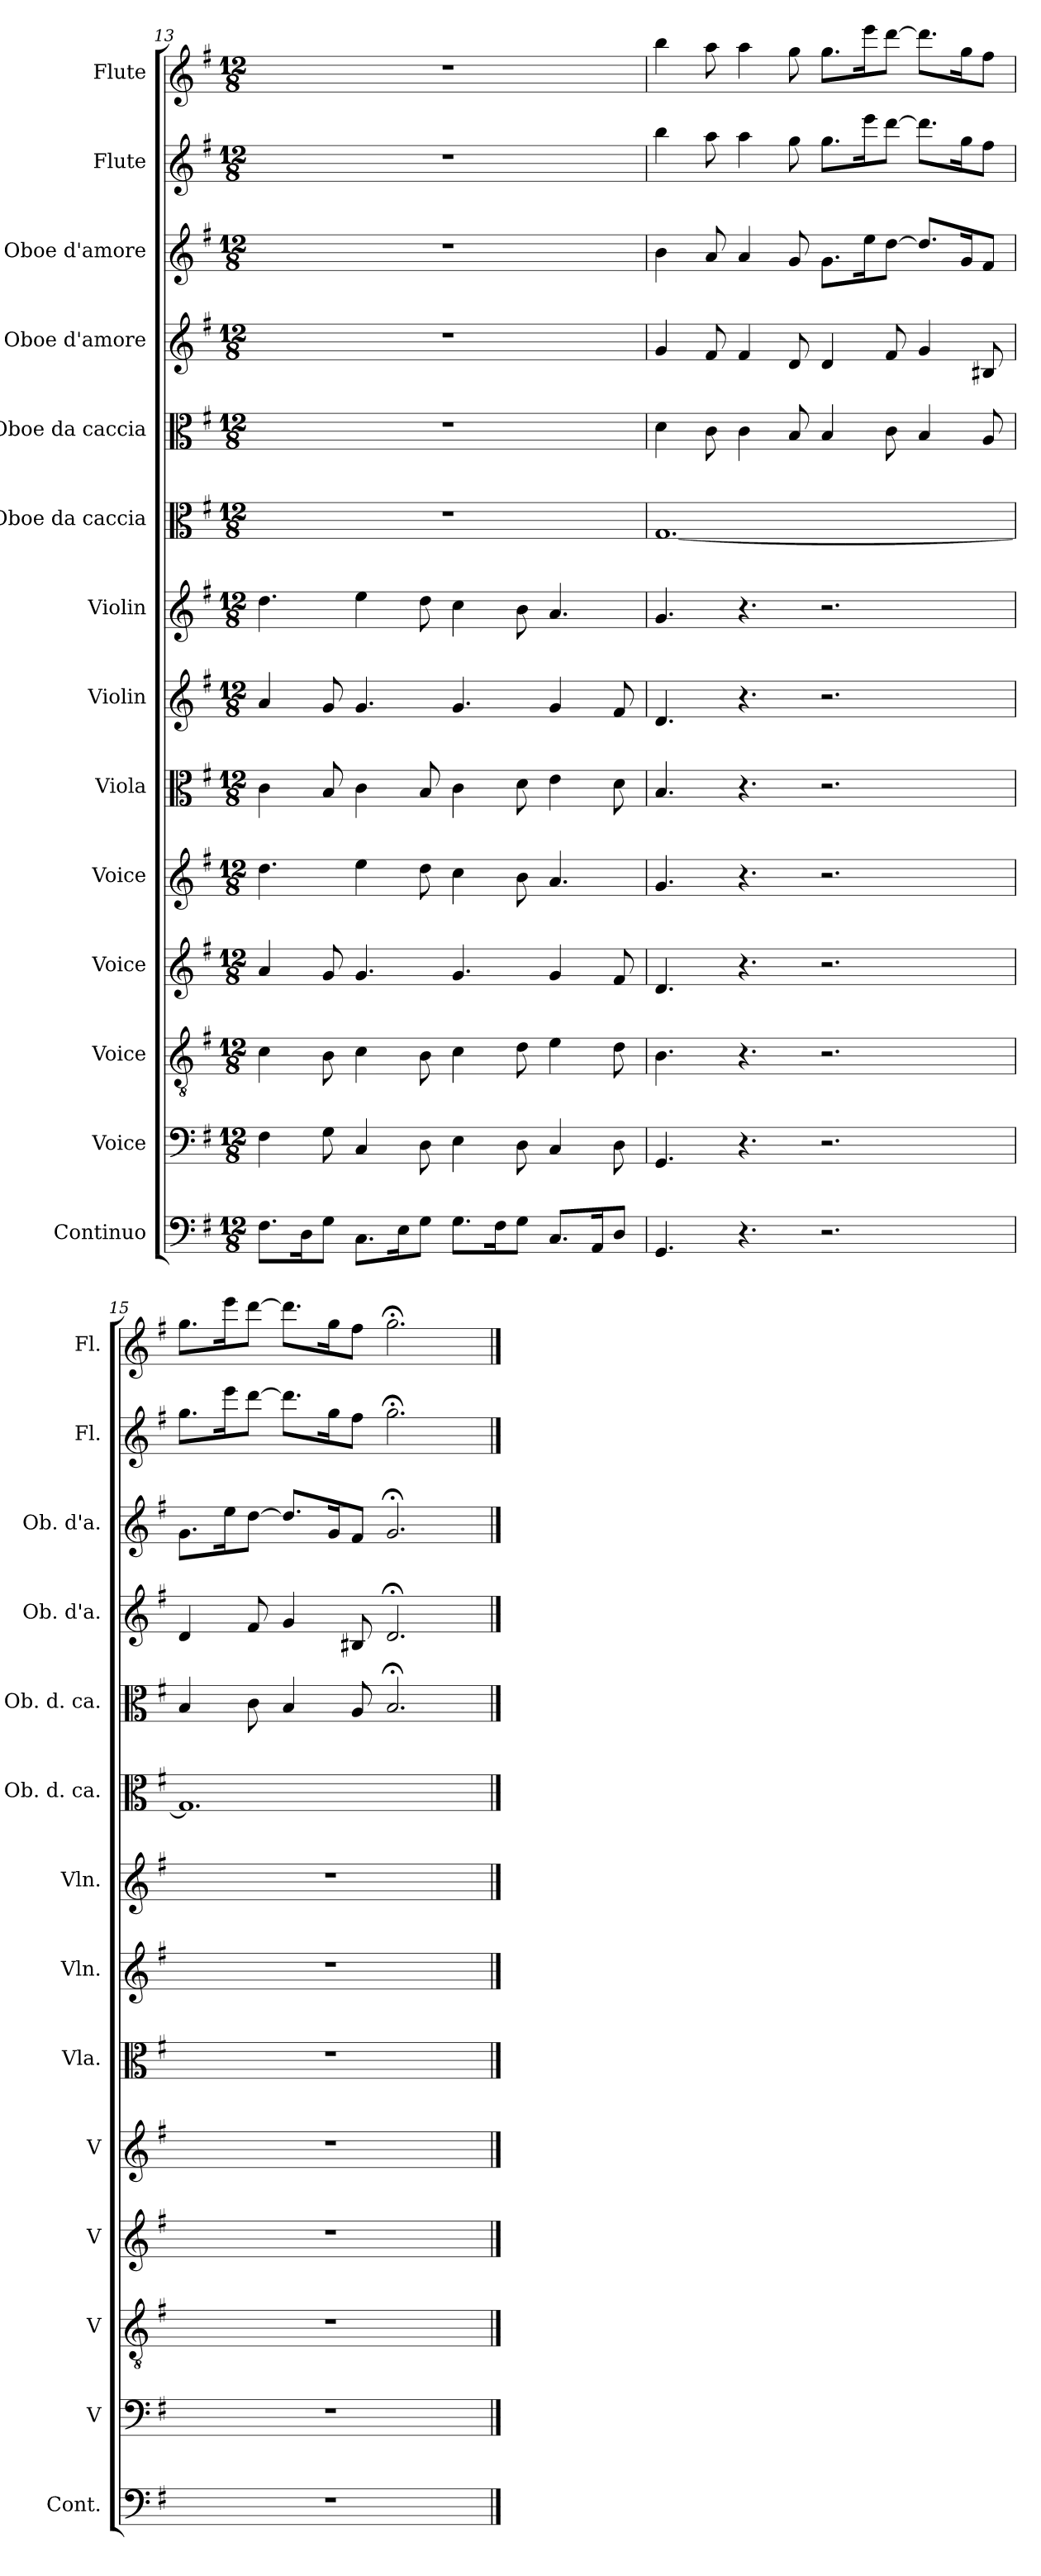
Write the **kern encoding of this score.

**kern	**kern	**kern	**kern	**kern	**kern	**kern	**kern	**kern	**kern	**kern	**kern	**kern	**kern
*part14	*part13	*part12	*part11	*part10	*part9	*part8	*part7	*part6	*part5	*part4	*part3	*part2	*part1
*staff14	*staff13	*staff12	*staff11	*staff10	*staff9	*staff8	*staff7	*staff6	*staff5	*staff4	*staff3	*staff2	*staff1
*I"Continuo	*I"Voice	*I"Voice	*I"Voice	*I"Voice	*I"Viola	*I"Violin	*I"Violin	*I"Oboe da caccia	*I"Oboe da caccia	*I"Oboe d'amore	*I"Oboe d'amore	*I"Flute	*I"Flute
*I'Cont.	*I'V	*I'V	*I'V	*I'V	*I'Vla.	*I'Vln.	*I'Vln.	*I'Ob. d. ca.	*I'Ob. d. ca.	*I'Ob. d'a.	*I'Ob. d'a.	*I'Fl.	*I'Fl.
*clefF4	*clefF4	*clefGv2	*clefG2	*clefG2	*clefC3	*clefG2	*clefG2	*clefC3	*clefC3	*clefG2	*clefG2	*clefG2	*clefG2
*k[f#]	*k[f#]	*k[f#]	*k[f#]	*k[f#]	*k[f#]	*k[f#]	*k[f#]	*k[f#]	*k[f#]	*k[f#]	*k[f#]	*k[f#]	*k[f#]
*M12/8	*M12/8	*M12/8	*M12/8	*M12/8	*M12/8	*M12/8	*M12/8	*M12/8	*M12/8	*M12/8	*M12/8	*M12/8	*M12/8
=13	=13	=13	=13	=13	=13	=13	=13	=13	=13	=13	=13	=13	=13
8.F#L	4F#	4c	4a	4.dd	4c	4a	4.dd	1.r	1.r	1.r	1.r	1.r	1.r
16DK	.	.	.	.	.	.	.	.	.	.	.	.	.
8GJ	8G	8B	8g	.	8B	8g	.	.	.	.	.	.	.
8.CL	4C	4c	4.g	4ee	4c	4.g	4ee	.	.	.	.	.	.
16EK	.	.	.	.	.	.	.	.	.	.	.	.	.
8GJ	8D	8B	.	8dd	8B	.	8dd	.	.	.	.	.	.
8.GL	4E	4c	4.g	4cc	4c	4.g	4cc	.	.	.	.	.	.
16F#K	.	.	.	.	.	.	.	.	.	.	.	.	.
8GJ	8D	8d	.	8b	8d	.	8b	.	.	.	.	.	.
8.CL	4C	4e	4g	4.a	4e	4g	4.a	.	.	.	.	.	.
16AAK	.	.	.	.	.	.	.	.	.	.	.	.	.
8DJ	8D	8d	8f#	.	8d	8f#	.	.	.	.	.	.	.
=14	=14	=14	=14	=14	=14	=14	=14	=14	=14	=14	=14	=14	=14
4.GG	4.GG	4.B	4.d	4.g	4.B	4.d	4.g	[1.G	4d	4g	4b	4bb	4bb
.	.	.	.	.	.	.	.	.	8c	8f#	8a	8aa	8aa
4.r	4.r	4.r	4.r	4.r	4.r	4.r	4.r	.	4c	4f#	4a	4aa	4aa
.	.	.	.	.	.	.	.	.	8B	8d	8g	8gg	8gg
2.r	2.r	2.r	2.r	2.r	2.r	2.r	2.r	.	4B	4d	8.gL	8.ggL	8.ggL
.	.	.	.	.	.	.	.	.	.	.	16eeK	16eeeK	16eeeK
.	.	.	.	.	.	.	.	.	8c	8f#	[8ddJ	[8dddJ	[8dddJ
.	.	.	.	.	.	.	.	.	4B	4g	8.ddL]	8.dddL]	8.dddL]
.	.	.	.	.	.	.	.	.	.	.	16gK	16ggK	16ggK
.	.	.	.	.	.	.	.	.	8A	8B#X	8f#J	8ff#J	8ff#J
=15	=15	=15	=15	=15	=15	=15	=15	=15	=15	=15	=15	=15	=15
1.r	1.r	1.r	1.r	1.r	1.r	1.r	1.r	1.G]	4B	4d	8.gL	8.ggL	8.ggL
.	.	.	.	.	.	.	.	.	.	.	16eeK	16eeeK	16eeeK
.	.	.	.	.	.	.	.	.	8c	8f#	[8ddJ	[8dddJ	[8dddJ
.	.	.	.	.	.	.	.	.	4B	4g	8.ddL]	8.dddL]	8.dddL]
.	.	.	.	.	.	.	.	.	.	.	16gK	16ggK	16ggK
.	.	.	.	.	.	.	.	.	8A	8B#X	8f#J	8ff#J	8ff#J
.	.	.	.	.	.	.	.	.	2.B;<	2.d;<	2.g;<	2.gg;<	2.gg;<
==	==	==	==	==	==	==	==	==	==	==	==	==	==
*-	*-	*-	*-	*-	*-	*-	*-	*-	*-	*-	*-	*-	*-
